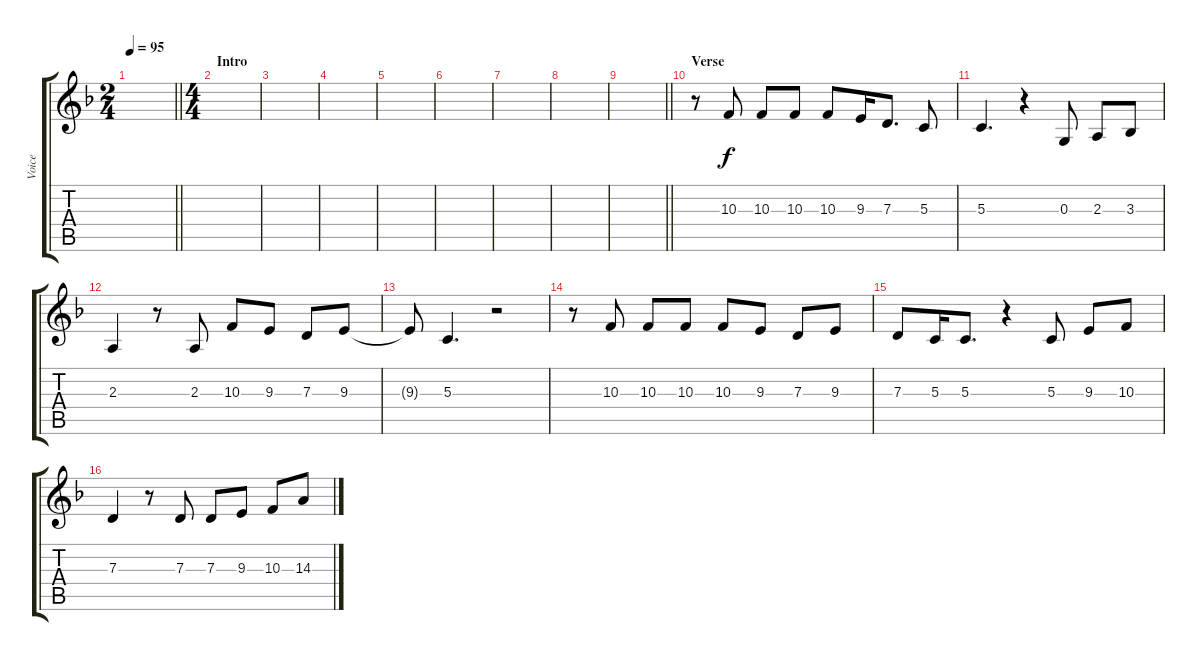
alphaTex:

\track ("Voice" "Voice") {instrument fx5brightness}
\staff {score tabs}
\tuning (E4 B3 G3 D3 A2 E2) {hide}
\ts (2 4)
\tempo 95
\clef g2
\barLineRight lightlight
\ks f
|
\ts (4 4)
\section ("" "Intro")
|
|
|
|
|
|
|
\barLineRight lightlight
|
\section ("" "Verse")
r.8 10.3.8 10.3.8 10.3.8 10.3.8 9.3.16 7.3.8{d} 5.3.8 |
5.3.4{d} r.4 0.3.8 2.3.8 3.3.8 |
2.3.4 r.8 2.3.8 10.3.8 9.3.8 7.3.8 9.3.8 |
9.3{t}.8 5.3.4{d} r.2 |
r.8 10.3.8 10.3.8 10.3.8 10.3.8 9.3.8 7.3.8 9.3.8 |
7.3.8 5.3.16 5.3.8{d} r.4 5.3.8 9.3.8 10.3.8 |
7.3.4 r.8 7.3.8 7.3.8 9.3.8 10.3.8 14.3.8
